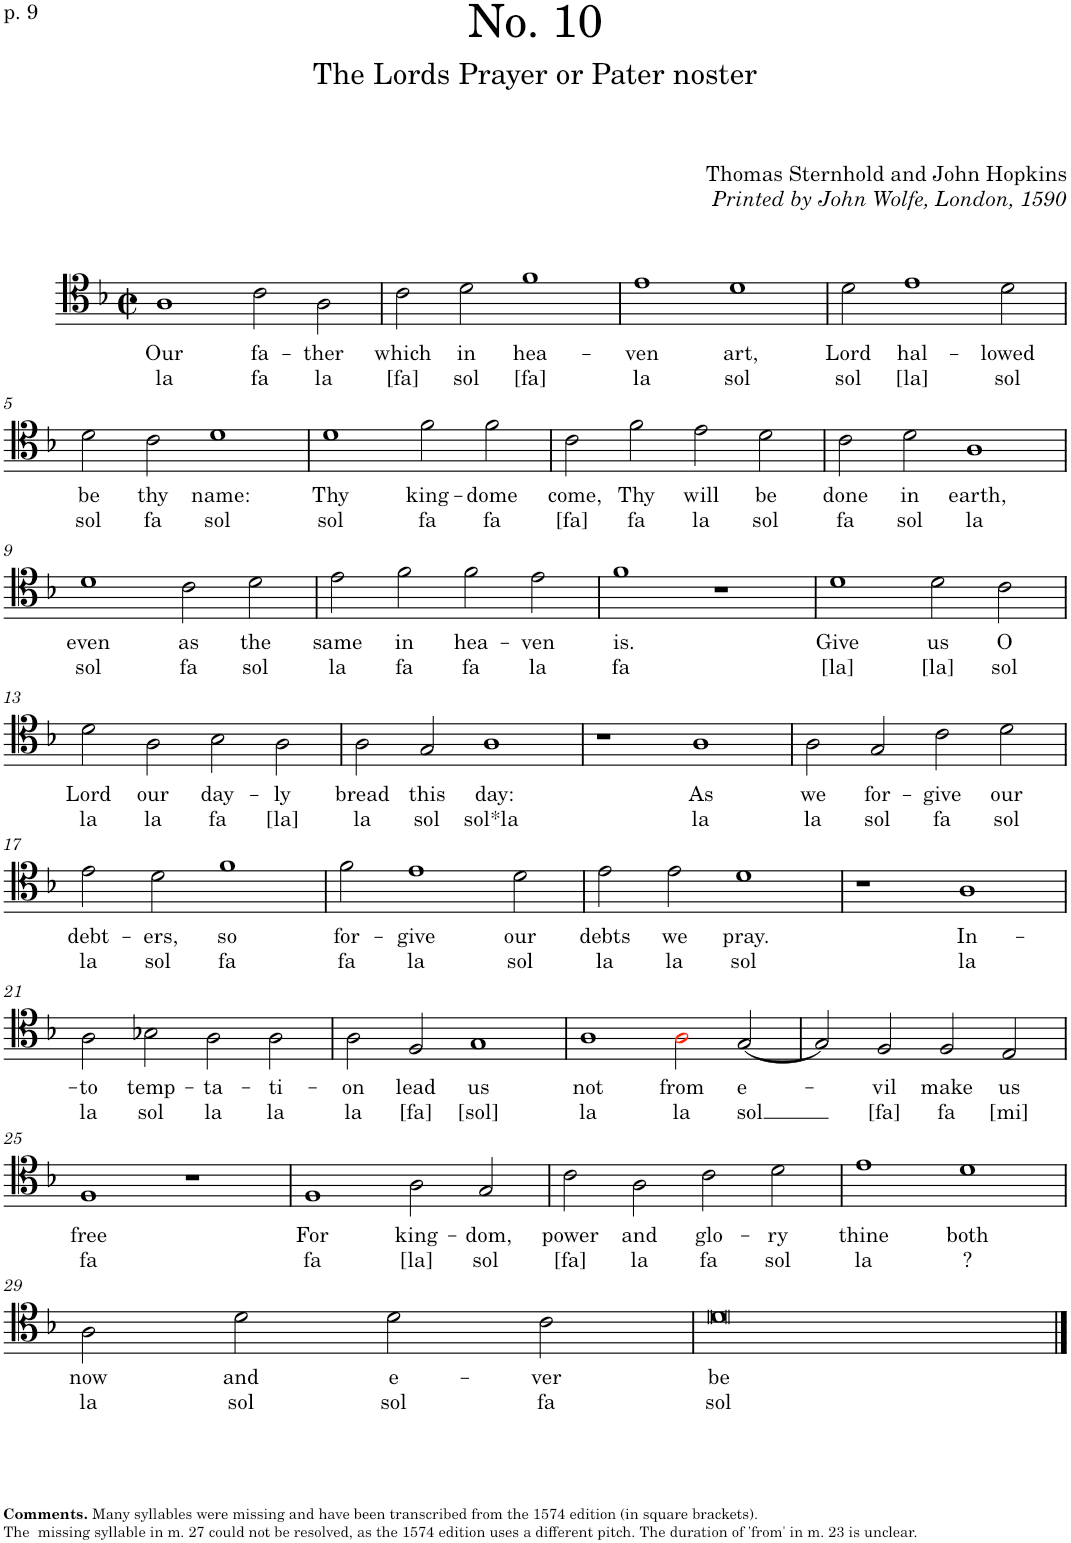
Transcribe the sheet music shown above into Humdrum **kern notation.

**kern	**text	**text
*part1	*part1	*part1
*staff1	*staff1	*staff1
*I"Voice	*	*
*I'Vo.	*	*
*clefC4	*	*
*k[b-]	*	*
*M4/2	*	*
*met(c|)	*	*
=1	=1	=1
!	!LO:LY:b	!LO:LY:b
1A	Our	la
!	!LO:LY:b	!LO:LY:b
2c\	fa-	fa
!	!LO:LY:b	!LO:LY:b
2A\	-ther	la
=2	=2	=2
!	!LO:LY:b	!LO:LY:b
2c\	which	[fa]
!	!LO:LY:b	!LO:LY:b
2d\	in	sol
!	!LO:LY:b	!LO:LY:b
1f	hea-	[fa]
=3	=3	=3
!	!LO:LY:b	!LO:LY:b
1e	-ven	la
!	!LO:LY:b	!LO:LY:b
1d	art,	sol
=4	=4	=4
!	!LO:LY:b	!LO:LY:b
2d\	Lord	sol
!	!LO:LY:b	!LO:LY:b
1e	hal-	[la]
!	!LO:LY:b	!LO:LY:b
2d\	-lowed	sol
!!LO:LB:g=z
=5	=5	=5
!	!LO:LY:b	!LO:LY:b
2d\	be	sol
!	!LO:LY:b	!LO:LY:b
2c\	thy	fa
!	!LO:LY:b	!LO:LY:b
1d	name:	sol
=6	=6	=6
!	!LO:LY:b	!LO:LY:b
1d	Thy	sol
!	!LO:LY:b	!LO:LY:b
2f\	king-	fa
!	!LO:LY:b	!LO:LY:b
2f\	-dome	fa
=7	=7	=7
!	!LO:LY:b	!LO:LY:b
2c\	come,	[fa]
!	!LO:LY:b	!LO:LY:b
2f\	Thy	fa
!	!LO:LY:b	!LO:LY:b
2e\	will	la
!	!LO:LY:b	!LO:LY:b
2d\	be	sol
=8	=8	=8
!	!LO:LY:b	!LO:LY:b
2c\	done	fa
!	!LO:LY:b	!LO:LY:b
2d\	in	sol
!	!LO:LY:b	!LO:LY:b
1A	earth,	la
!!LO:LB:g=z
=9	=9	=9
!	!LO:LY:b	!LO:LY:b
1d	even	sol
!	!LO:LY:b	!LO:LY:b
2c\	as	fa
!	!LO:LY:b	!LO:LY:b
2d\	the	sol
=10	=10	=10
!	!LO:LY:b	!LO:LY:b
2e\	same	la
!	!LO:LY:b	!LO:LY:b
2f\	in	fa
!	!LO:LY:b	!LO:LY:b
2f\	hea-	fa
!	!LO:LY:b	!LO:LY:b
2e\	-ven	la
=11	=11	=11
!	!LO:LY:b	!LO:LY:b
1f	is.	fa
1r	.	.
=12	=12	=12
!	!LO:LY:b	!LO:LY:b
1d	Give	[la]
!	!LO:LY:b	!LO:LY:b
2d\	us	[la]
!	!LO:LY:b	!LO:LY:b
2c\	O	sol
!!LO:LB:g=z
=13	=13	=13
!	!LO:LY:b	!LO:LY:b
2d\	Lord	la
!	!LO:LY:b	!LO:LY:b
2A\	our	la
!	!LO:LY:b	!LO:LY:b
2B-\	day-	fa
!	!LO:LY:b	!LO:LY:b
2A\	-ly	[la]
=14	=14	=14
!	!LO:LY:b	!LO:LY:b
2A\	bread	la
!	!LO:LY:b	!LO:LY:b
2G/	this	sol
!	!LO:LY:b	!LO:LY:b
1A	day:	sol*la
=15	=15	=15
1r	.	.
!	!LO:LY:b	!LO:LY:b
1A	As	la
=16	=16	=16
!	!LO:LY:b	!LO:LY:b
2A\	we	la
!	!LO:LY:b	!LO:LY:b
2G/	for-	sol
!	!LO:LY:b	!LO:LY:b
2c\	-give	fa
!	!LO:LY:b	!LO:LY:b
2d\	our	sol
!!LO:LB:g=z
=17	=17	=17
!	!LO:LY:b	!LO:LY:b
2e\	debt-	la
!	!LO:LY:b	!LO:LY:b
2d\	-ers,	sol
!	!LO:LY:b	!LO:LY:b
1f	so	fa
=18	=18	=18
!	!LO:LY:b	!LO:LY:b
2f\	for-	fa
!	!LO:LY:b	!LO:LY:b
1e	-give	la
!	!LO:LY:b	!LO:LY:b
2d\	our	sol
=19	=19	=19
!	!LO:LY:b	!LO:LY:b
2e\	debts	la
!	!LO:LY:b	!LO:LY:b
2e\	we	la
!	!LO:LY:b	!LO:LY:b
1d	pray.	sol
=20	=20	=20
1r	.	.
!	!LO:LY:b	!LO:LY:b
1A	In-	la
!!LO:LB:g=z
=21	=21	=21
!	!LO:LY:b	!LO:LY:b
2A\	-to	la
!	!LO:LY:b	!LO:LY:b
2B-X\	temp-	sol
!	!LO:LY:b	!LO:LY:b
2A\	-ta-	la
!	!LO:LY:b	!LO:LY:b
2A\	-ti-	la
=22	=22	=22
!	!LO:LY:b	!LO:LY:b
2A\	-on	la
!	!LO:LY:b	!LO:LY:b
2F/	lead	[fa]
!	!LO:LY:b	!LO:LY:b
1G	us	[sol]
=23	=23	=23
!	!LO:LY:b	!LO:LY:b
1A	not	la
!	!LO:LY:b	!LO:LY:b
2Ai\	from	la
!	!LO:LY:b	!LO:LY:b
[2G/	e-	sol
=24	=24	=24
2G/]	.	.
!	!LO:LY:b	!LO:LY:b
2F/	-vil	[fa]
!	!LO:LY:b	!LO:LY:b
2F/	make	fa
!	!LO:LY:b	!LO:LY:b
2E/	us	[mi]
!!LO:LB:g=z
=25	=25	=25
!	!LO:LY:b	!LO:LY:b
1F	free	fa
1r	.	.
=26	=26	=26
!	!LO:LY:b	!LO:LY:b
1F	For	fa
!	!LO:LY:b	!LO:LY:b
2A\	king-	[la]
!	!LO:LY:b	!LO:LY:b
2G/	-dom,	sol
=27	=27	=27
!	!LO:LY:b	!LO:LY:b
2c\	power	[fa]
!	!LO:LY:b	!LO:LY:b
2A\	and	la
!	!LO:LY:b	!LO:LY:b
2c\	glo-	fa
!	!LO:LY:b	!LO:LY:b
2d\	-ry	sol
=28	=28	=28
!	!LO:LY:b	!LO:LY:b
1e	thine	la
!	!LO:LY:b	!LO:LY:b
1d	both	?
!!LO:LB:g=z
=29	=29	=29
!	!LO:LY:b	!LO:LY:b
2A\	now	la
!	!LO:LY:b	!LO:LY:b
2d\	and	sol
!	!LO:LY:b	!LO:LY:b
2d\	e-	sol
!	!LO:LY:b	!LO:LY:b
2c\	-ver	fa
=30	=30	=30
!	!LO:LY:b	!LO:LY:b
0d	be	sol
==	==	==
*-	*-	*-
